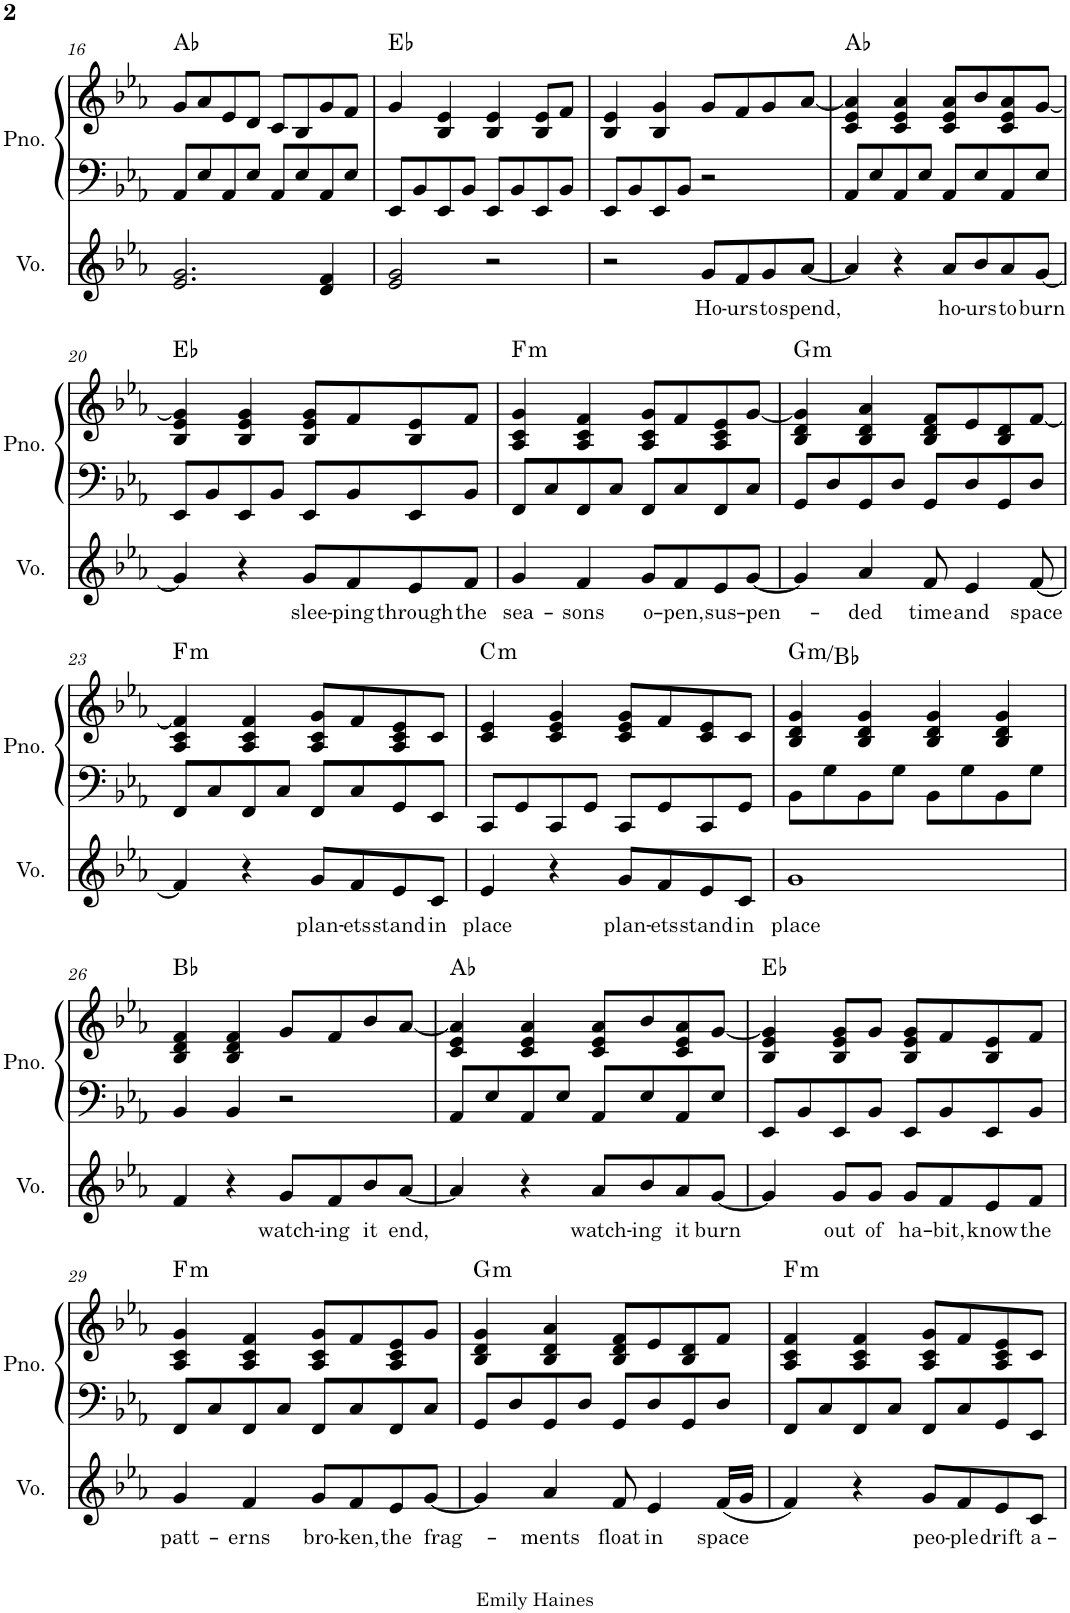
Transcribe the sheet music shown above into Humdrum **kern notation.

**kern	**text	**kern	**kern	**harte
*part2	*part2	*part1	*part1	*part1
*staff3	*staff3	*staff2	*staff1	*
*I"Voice	*	*I"Piano	*	*
*I'Vo.	*	*I'Pno.	*	*
!!LO:PB:g=z
*clefG2	*	*clefF4	*clefG2	*
*k[b-e-a-]	*	*k[b-e-a-]	*k[b-e-a-]	*
*M4/4	*	*M4/4	*M4/4	*
=16	=16	=16	=16	=16
2.e-/ 2.g/	.	8AA-/L	8g/L	Ab:maj
.	.	8E-/	8a-/	.
.	.	8AA-/	8e-/	.
.	.	8E-/J	8d/J	.
.	.	8AA-/L	8c/L	.
.	.	8E-/	8B-/	.
4d/ 4f/	.	8AA-/	8g/	.
.	.	8E-/J	8f/J	.
=17	=17	=17	=17	=17
2e-/ 2g/	.	8EE-/L	4g/	Eb:maj
.	.	8BB-/	.	.
.	.	8EE-/	4B-/ 4e-/	.
.	.	8BB-/J	.	.
2r	.	8EE-/L	4B-/ 4e-/	.
.	.	8BB-/	.	.
.	.	8EE-/	8B-/ 8e-/L	.
.	.	8BB-/J	8f/J	.
=18	=18	=18	=18	=18
2r	.	8EE-/L	4B-/ 4e-/	.
.	.	8BB-/	.	.
.	.	8EE-/	4B-/ 4g/	.
.	.	8BB-/J	.	.
!	!LO:LY:b	!	!	!
8g/L	Ho-	2r	8g/L	.
!	!LO:LY:b	!	!	!
8f/	-urs	.	8f/	.
!	!LO:LY:b	!	!	!
8g/	to	.	8g/	.
!	!LO:LY:b	!	!	!
[8a-/J	spend,	.	[8a-/J	.
=19	=19	=19	=19	=19
4a-/]	.	8AA-/L	4c/ 4e-/ 4a-/]	Ab:maj
.	.	8E-/	.	.
4r	.	8AA-/	4c/ 4e-/ 4a-/	.
.	.	8E-/J	.	.
!	!LO:LY:b	!	!	!
8a-/L	ho-	8AA-/L	8c/ 8e-/ 8a-/L	.
!	!LO:LY:b	!	!	!
8b-/	-urs	8E-/	8b-/	.
!	!LO:LY:b	!	!	!
8a-/	to	8AA-/	8c/ 8e-/ 8a-/	.
!	!LO:LY:b	!	!	!
[8g/J	burn	8E-/J	[8g/J	.
!!LO:LB:g=z
=20	=20	=20	=20	=20
4g/]	.	8EE-/L	4B-/ 4e-/ 4g/]	Eb:maj
.	.	8BB-/	.	.
4r	.	8EE-/	4B-/ 4e-/ 4g/	.
.	.	8BB-/J	.	.
!	!LO:LY:b	!	!	!
8g/L	slee-	8EE-/L	8B-/ 8e-/ 8g/L	.
!	!LO:LY:b	!	!	!
8f/	-ping	8BB-/	8f/	.
!	!LO:LY:b	!	!	!
8e-/	through	8EE-/	8B-/ 8e-/	.
!	!LO:LY:b	!	!	!
8f/J	the	8BB-/J	8f/J	.
=21	=21	=21	=21	=21
!	!LO:LY:b	!	!	!LO:H:kt=m
4g/	sea-	8FF/L	4A-/ 4c/ 4g/	F:min
.	.	8C/	.	.
!	!LO:LY:b	!	!	!
4f/	-sons	8FF/	4A-/ 4c/ 4f/	.
.	.	8C/J	.	.
!	!LO:LY:b	!	!	!
8g/L	o-	8FF/L	8A-/ 8c/ 8g/L	.
!	!LO:LY:b	!	!	!
8f/	-pen,	8C/	8f/	.
!	!LO:LY:b	!	!	!
8e-/	sus-	8FF/	8A-/ 8c/ 8e-/	.
!	!LO:LY:b	!	!	!
[8g/J	-pen-	8C/J	[8g/J	.
=22	=22	=22	=22	=22
!	!	!	!	!LO:H:kt=m
4g/]	.	8GG/L	4B-/ 4d/ 4g/]	G:min
.	.	8D/	.	.
!	!LO:LY:b	!	!	!
4a-/	ded	8GG/	4B-/ 4d/ 4a-/	.
.	.	8D/J	.	.
!	!LO:LY:b	!	!	!
8f/	time	8GG/L	8B-/ 8d/ 8f/L	.
!	!LO:LY:b	!	!	!
4e-/	and	8D/	8e-/	.
.	.	8GG/	8B-/ 8d/	.
!	!LO:LY:b	!	!	!
[8f/	space	8D/J	[8f/J	.
!!LO:LB:g=z
=23	=23	=23	=23	=23
!	!	!	!	!LO:H:kt=m
4f/]	.	8FF/L	4A-/ 4c/ 4f/]	F:min
.	.	8C/	.	.
4r	.	8FF/	4A-/ 4c/ 4f/	.
.	.	8C/J	.	.
!	!LO:LY:b	!	!	!
8g/L	plan-	8FF/L	8A-/ 8c/ 8g/L	.
!	!LO:LY:b	!	!	!
8f/	-ets	8C/	8f/	.
!	!LO:LY:b	!	!	!
8e-/	stand	8GG/	8A-/ 8c/ 8e-/	.
!	!LO:LY:b	!	!	!
8c/J	in	8EE-/J	8c/J	.
=24	=24	=24	=24	=24
!	!LO:LY:b	!	!	!LO:H:kt=m
4e-/	place	8CC/L	4c/ 4e-/	C:min
.	.	8GG/	.	.
4r	.	8CC/	4c/ 4e-/ 4g/	.
.	.	8GG/J	.	.
!	!LO:LY:b	!	!	!
8g/L	plan-	8CC/L	8c/ 8e-/ 8g/L	.
!	!LO:LY:b	!	!	!
8f/	-ets	8GG/	8f/	.
!	!LO:LY:b	!	!	!
8e-/	stand	8CC/	8c/ 8e-/	.
!	!LO:LY:b	!	!	!
8c/J	in	8GG/J	8c/J	.
=25	=25	=25	=25	=25
!	!LO:LY:b	!	!	!LO:H:kt=m
1g	place	8BB-\L	4B-/ 4d/ 4g/	G:min/b3
.	.	8G\	.	.
.	.	8BB-\	4B-/ 4d/ 4g/	.
.	.	8G\J	.	.
.	.	8BB-\L	4B-/ 4d/ 4g/	.
.	.	8G\	.	.
.	.	8BB-\	4B-/ 4d/ 4g/	.
.	.	8G\J	.	.
!!LO:LB:g=z
=26	=26	=26	=26	=26
4f/	.	4BB-/	4B-/ 4d/ 4f/	Bb:maj
4r	.	4BB-/	4B-/ 4d/ 4f/	.
!	!LO:LY:b	!	!	!
8g/L	watch-	2r	8g/L	.
!	!LO:LY:b	!	!	!
8f/	-ing	.	8f/	.
!	!LO:LY:b	!	!	!
8b-/	it	.	8b-/	.
!	!LO:LY:b	!	!	!
[8a-/J	end,	.	[8a-/J	.
=27	=27	=27	=27	=27
4a-/]	.	8AA-/L	4c/ 4e-/ 4a-/]	Ab:maj
.	.	8E-/	.	.
4r	.	8AA-/	4c/ 4e-/ 4a-/	.
.	.	8E-/J	.	.
!	!LO:LY:b	!	!	!
8a-/L	watch-	8AA-/L	8c/ 8e-/ 8a-/L	.
!	!LO:LY:b	!	!	!
8b-/	-ing	8E-/	8b-/	.
!	!LO:LY:b	!	!	!
8a-/	it	8AA-/	8c/ 8e-/ 8a-/	.
!	!LO:LY:b	!	!	!
[8g/J	burn	8E-/J	[8g/J	.
=28	=28	=28	=28	=28
4g/]	.	8EE-/L	4B-/ 4e-/ 4g/]	Eb:maj
.	.	8BB-/	.	.
!	!LO:LY:b	!	!	!
8g/L	out	8EE-/	8B-/ 8e-/ 8g/L	.
!	!LO:LY:b	!	!	!
8g/J	of	8BB-/J	8g/J	.
!	!LO:LY:b	!	!	!
8g/L	ha-	8EE-/L	8B-/ 8e-/ 8g/L	.
!	!LO:LY:b	!	!	!
8f/	-bit,	8BB-/	8f/	.
!	!LO:LY:b	!	!	!
8e-/	know	8EE-/	8B-/ 8e-/	.
!	!LO:LY:b	!	!	!
8f/J	the	8BB-/J	8f/J	.
!!LO:LB:g=z
=29	=29	=29	=29	=29
!	!LO:LY:b	!	!	!LO:H:kt=m
4g/	patt-	8FF/L	4A-/ 4c/ 4g/	F:min
.	.	8C/	.	.
!	!LO:LY:b	!	!	!
4f/	-erns	8FF/	4A-/ 4c/ 4f/	.
.	.	8C/J	.	.
!	!LO:LY:b	!	!	!
8g/L	bro-	8FF/L	8A-/ 8c/ 8g/L	.
!	!LO:LY:b	!	!	!
8f/	-ken,	8C/	8f/	.
!	!LO:LY:b	!	!	!
8e-/	the	8FF/	8A-/ 8c/ 8e-/	.
!	!LO:LY:b	!	!	!
[8g/J	frag-	8C/J	8g/J	.
=30	=30	=30	=30	=30
!	!	!	!	!LO:H:kt=m
4g/]	.	8GG/L	4B-/ 4d/ 4g/	G:min
.	.	8D/	.	.
!	!LO:LY:b	!	!	!
4a-/	ments	8GG/	4B-/ 4d/ 4a-/	.
.	.	8D/J	.	.
!	!LO:LY:b	!	!	!
8f/	float	8GG/L	8B-/ 8d/ 8f/L	.
!	!LO:LY:b	!	!	!
4e-/	in	8D/	8e-/	.
.	.	8GG/	8B-/ 8d/	.
!	!LO:LY:b	!	!	!
(16f/LL	space	8D/J	8f/J	.
16g/JJ	.	.	.	.
=31	=31	=31	=31	=31
!	!	!	!	!LO:H:kt=m
4f/)	.	8FF/L	4A-/ 4c/ 4f/	F:min
.	.	8C/	.	.
4r	.	8FF/	4A-/ 4c/ 4f/	.
.	.	8C/J	.	.
!	!LO:LY:b	!	!	!
8g/L	peo-	8FF/L	8A-/ 8c/ 8g/L	.
!	!LO:LY:b	!	!	!
8f/	-ple	8C/	8f/	.
!	!LO:LY:b	!	!	!
8e-/	drift	8GG/	8A-/ 8c/ 8e-/	.
!	!LO:LY:b	!	!	!
8c/J	a-	8EE-/J	8c/J	.
=	=	=	=	=
*-	*-	*-	*-	*-
